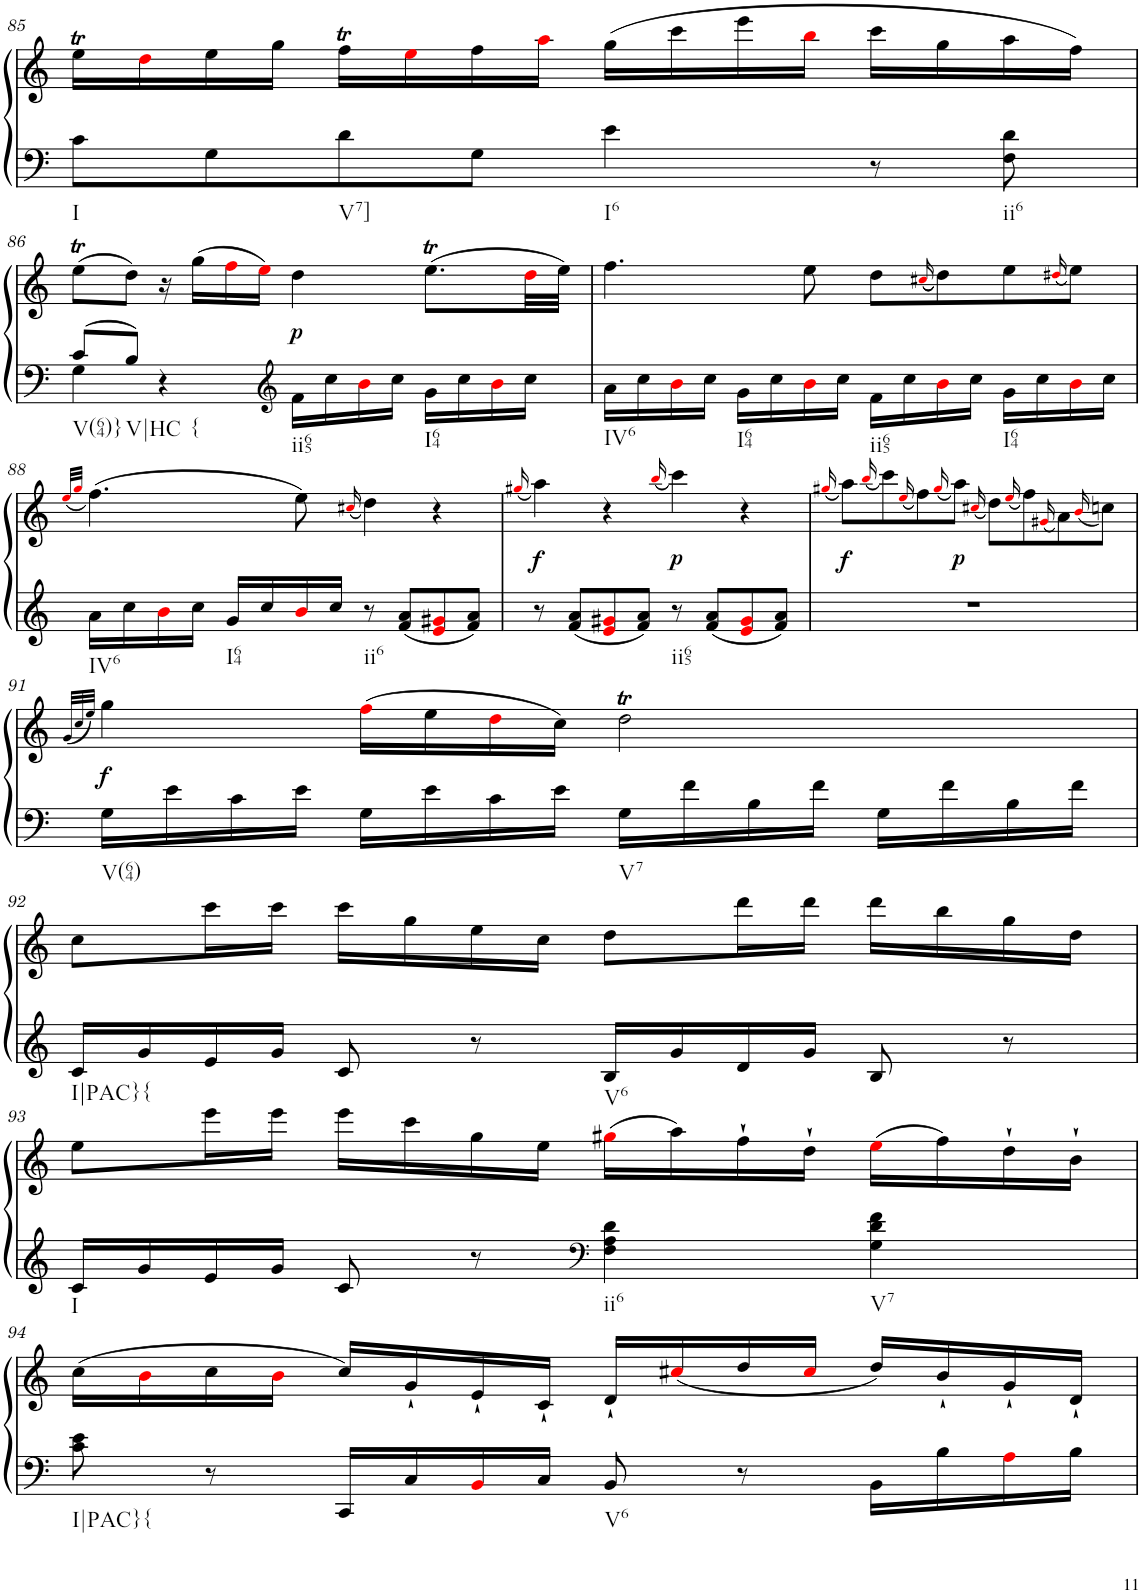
**kern	**kern	**dynam
*part1	*part1	*part1
*staff2	*staff1	*staff1/2
*I"Klavier linke Hand	*	*
!!LO:PB:g=z
*clefF4	*clefG2	*
*k[]	*k[]	*
*M4/4	*M4/4	*
=85	=85	=85
!LO:TX:b:t=I	!	!
8c\L	16eet\LL	.
.	16ddi\	.
8G\	16ee\	.
.	16gg\JJ	.
!LO:TX:b:t=V7]	!	!
8d\	16ffT\LL	.
.	16eei\	.
8G\J	16ff\	.
.	16aai\JJ	.
!LO:TX:b:t=I6	!	!
4e\	(16gg\LL	.
.	16ccc\	.
.	16eee\	.
.	16bbi\JJ	.
8r	16ccc\LL	.
.	16gg\	.
!LO:TX:b:t=ii6	!	!
8F\ 8d\	16aa\	.
.	16ff\JJ)	.
!!LO:LB:g=z
=86	=86	=86
*^	*	*
!LO:TX:b:t=V(64)}	!	!	!
8c/L	4G\	(8eet\L	.
!LO:TX:b:t=V|HC	!	!	!
8B/J	.	8dd\J)	.
!LO:TX:b:t={	!	!	!
4r	4ryy	16r	.
.	.	(16gg\LL	.
.	.	16ffi\	.
.	.	16eei\JJ)	.
*clefG2	*	*	*
!LO:TX:b:t=ii65	!	!	!
!LO:TX:b:t=I64	!	!	!
!	!	!	!LO:DY:b
2ryy	16f\LL	4dd\	p
.	16cc\	.	.
.	16bi\	.	.
.	16cc\JJ	.	.
.	16g\LL	(8.eet\L	.
.	16cc\	.	.
.	16bi\	.	.
.	16cc\JJ	32ddi\LL	.
.	.	32ee\JJJ)	.
=87	=87	=87	=87
!LO:TX:b:t=IV6	!	!	!
!LO:TX:b:t=I64	!	!	!
!LO:TX:b:t=ii65	!	!	!
!LO:TX:b:t=I64	!	!	!
1ryy	16a\LL	4.ff\	.
.	16cc\	.	.
.	16bi\	.	.
.	16cc\JJ	.	.
.	16g\LL	.	.
.	16cc\	.	.
.	16bi\	8ee\	.
.	16cc\JJ	.	.
.	16f\LL	8dd\L	.
.	16cc\	.	.
.	.	((16qcc#Xi/	.
.	16bi\	8dd\))	.
.	16cc\JJ	.	.
.	16g\LL	8ee\	.
.	16cc\	.	.
.	.	(16qdd#Xi/	.
.	16bi\	8ee\J)	.
.	16cc\JJ	.	.
*v	*v	*	*
!!LO:LB:g=z
=88	=88	=88
.	(32qeei/LLL	.
.	32qggi/JJJ	.
!LO:TX:b:t=IV6	!	!
16a\LL	(4.ff\)	.
16cc\	.	.
16bi\	.	.
16cc\JJ	.	.
!LO:TX:b:t=I64	!	!
16g/LL	.	.
16cc/	.	.
16bi/	8ee\)	.
16cc/JJ	.	.
.	(16qcc#Xi/	.
!LO:TX:b:t=ii6	!	!
8r	4dd\)	.
8f/ 8a/L	.	.
8ei/ 8g#Xi/	4r	.
8f/ 8a/J	.	.
=89	=89	=89
.	(16qgg#Xi/	.
!	!	!LO:DY:b
8r	4aa\)	f
8f/ 8a/L	.	.
8ei/ 8g#Xi/	4r	.
8f/ 8a/J	.	.
.	(16qbbi/	.
!LO:TX:b:t=ii65	!	!
!	!	!LO:DY:b
8r	4ccc\)	p
8f/ 8a/L	.	.
8ei/ 8g#i/	4r	.
8f/ 8a/J	.	.
=90	=90	=90
.	(16qgg#Xi/	.
!	!	!LO:DY:b
1r	8aa\L)	f
.	(16qbbi/	.
.	8ccc\)	.
.	(16qeei/	.
.	8ff\)	.
.	(16qgg#i/	.
!	!	!LO:DY:b
.	8aa\J)	p
.	(16qcc#Xi/	.
.	8dd\L)	.
.	(16qeei/	.
.	8ff\)	.
.	(16qg#Xi/	.
.	8a\)	.
.	(16qbi/	.
.	8ccn\J)	.
!!LO:LB:g=z
=91	=91	=91
.	(32qg/LLL	.
.	32qcc/	.
.	32qee/JJJ)	.
!LO:TX:b:t=V(64)	!	!
!	!	!LO:DY:b
16G\LL	4gg\	f
16e\	.	.
16c\	.	.
16e\JJ	.	.
16G\LL	(16ffi\LL	.
16e\	16ee\	.
16c\	16ddi\	.
16e\JJ	16cc\JJ)	.
!LO:TX:b:t=V7	!	!
16G\LL	2ddT\	.
16f\	.	.
16B\	.	.
16f\JJ	.	.
16G\LL	.	.
16f\	.	.
16B\	.	.
16f\JJ	.	.
!!LO:LB:g=z
=92	=92	=92
!LO:TX:b:t=I|PAC}{	!	!
16c/LL	8cc\L	.
16g/	.	.
16e/	16ccc\L	.
16g/JJ	16ccc\JJ	.
8c/	16ccc\LL	.
.	16gg\	.
8r	16ee\	.
.	16cc\JJ	.
!LO:TX:b:t=V6	!	!
16B/LL	8dd\L	.
16g/	.	.
16d/	16ddd\L	.
16g/JJ	16ddd\JJ	.
8B/	16ddd\LL	.
.	16bb\	.
8r	16gg\	.
.	16dd\JJ	.
!!LO:LB:g=z
=93	=93	=93
!LO:TX:b:t=I	!	!
16c/LL	8ee\L	.
16g/	.	.
16e/	16eee\L	.
16g/JJ	16eee\JJ	.
8c/	16eee\LL	.
.	16ccc\	.
8r	16gg\	.
.	16ee\JJ	.
*clefF4	*	*
!LO:TX:b:t=ii6	!	!
4F\ 4A\ 4d\	(16gg#Xi\LL	.
.	16aa\)	.
.	16ff`\	.
.	16dd`\JJ	.
!LO:TX:b:t=V7	!	!
4G\ 4d\ 4f\	(16eei\LL	.
.	16ff\)	.
.	16dd`\	.
.	16b`\JJ	.
!!LO:LB:g=z
=94	=94	=94
!LO:TX:b:t=I|PAC}{	!	!
8c\ 8e\	(16cc\LL	.
.	16bi\	.
8r	16cc\	.
.	16bi\JJ	.
16CC/LL	16cc/LL)	.
16C/	16g`/	.
16BBi/	16e`/	.
16C/JJ	16c`/JJ	.
!LO:TX:b:t=V6	!	!
8BB/	16d`/LL	.
.	(16cc#Xi/	.
8r	16dd/	.
.	16cc#i/JJ	.
16BB\LL	16dd/LL)	.
16B\	16b`/	.
16Ai\	16g`/	.
16B\JJ	16d`/JJ	.
=	=	=
*-	*-	*-
